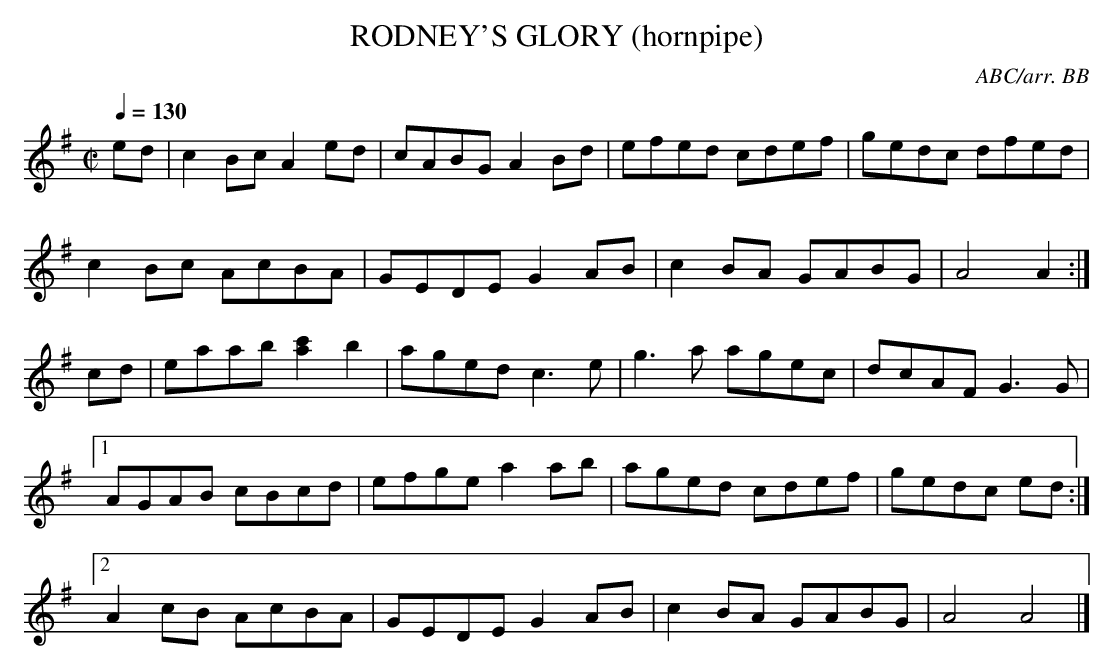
X:1
T:RODNEY'S GLORY (hornpipe)
C:ABC/arr. BB
Q:1/4=130
L:1/8
M:C|
K:Ador
ed|c2Bc A2ed|cABG A2Bd|efed cdef|gedc dfed|
c2Bc AcBA|GEDE G2AB|c2BA GABG|A4 A2:|
cd|eaab [a2c'2]b2|aged c3e|g3a agec|dcAF G3G|
[1 AGAB cBcd|efge a2ab|aged cdef|gedc ed :|
[2 A2cB AcBA|GEDE G2AB|c2BA GABG|A4 A4|]
